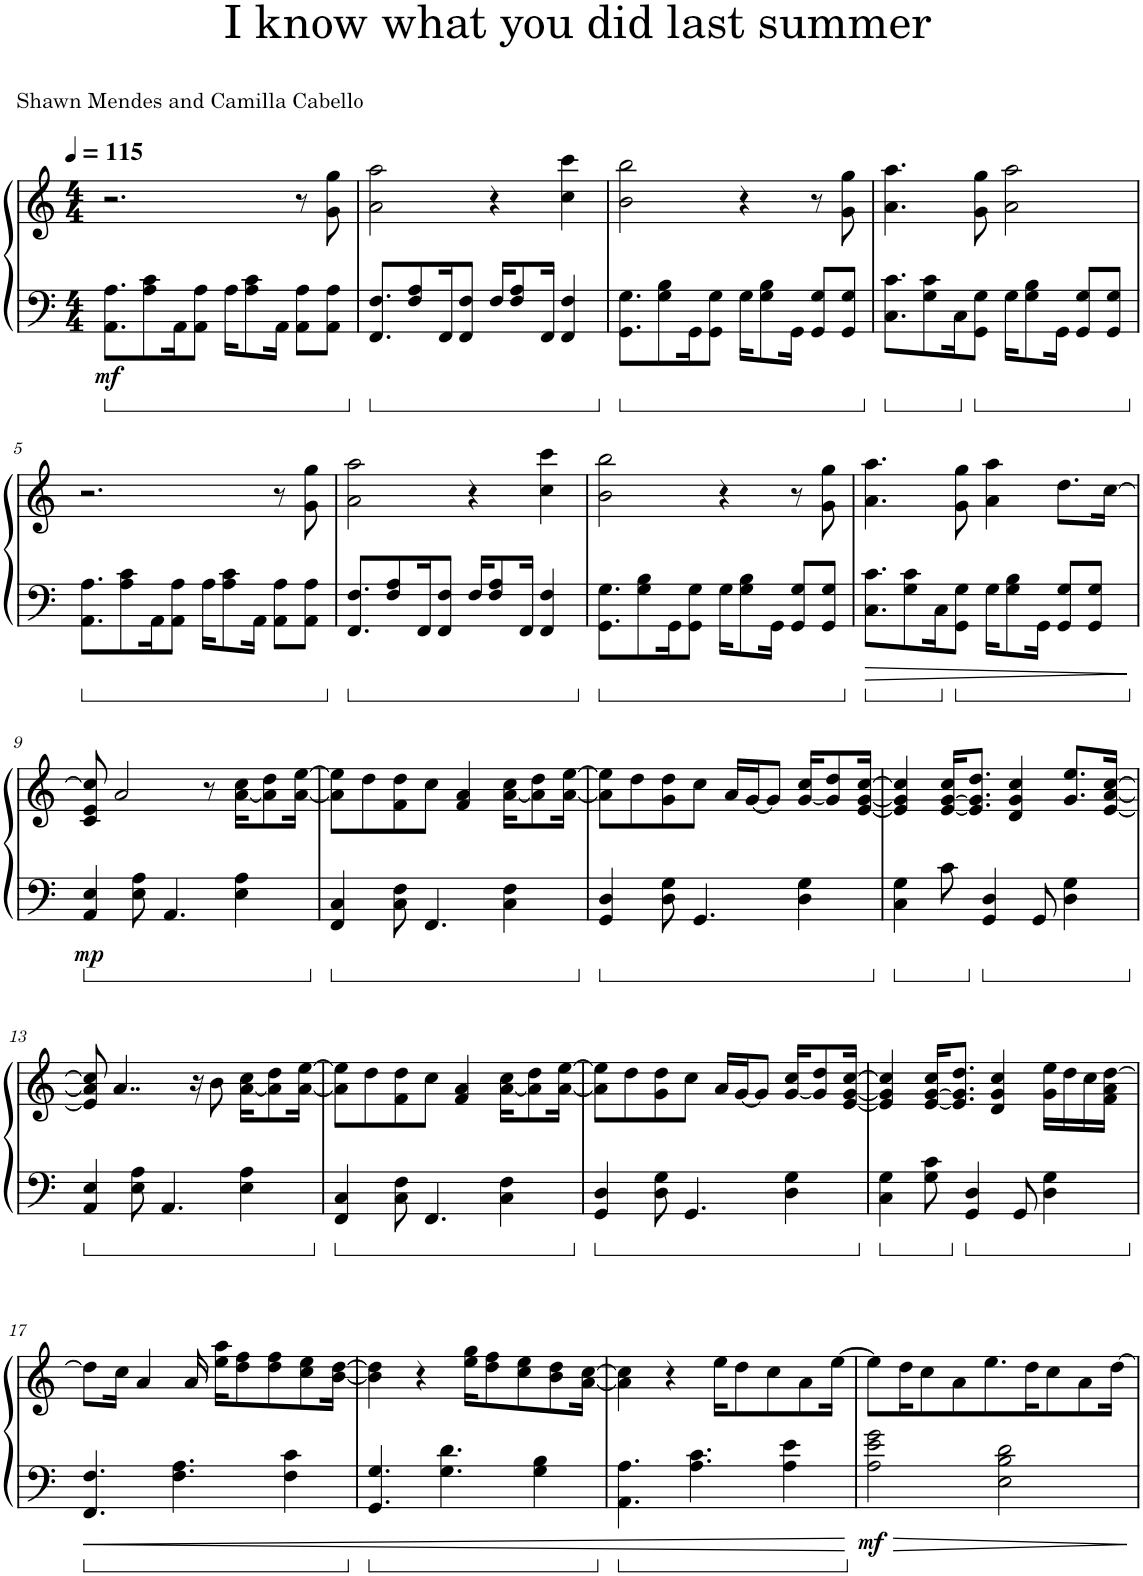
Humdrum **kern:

**kern	**kern	**dynam
*part1	*part1	*part1
*staff2	*staff1	*staff1/2
*I"Piano	*	*
*I'Pno.	*	*
*clefF4	*clefG2	*
*k[]	*k[]	*
*M4/4	*M4/4	*
*MM115	*MM115	*
=1	=1	=1
!	!	!LO:DY:b=2
8.AA\ 8.A\L	2.r	mf
8A\ 8c\	.	.
16AA\K	.	.
8AA\ 8A\J	.	.
16A\KL	.	.
8A\ 8c\	.	.
16AA\Jk	.	.
8AA\ 8A\L	8r	.
8AA\ 8A\J	8g\ 8gg\	.
=2	=2	=2
8.FF/ 8.F/L	2a\ 2aa\	.
8F/ 8A/	.	.
16FF/K	.	.
8FF/ 8F/J	.	.
16F/KL	4r	.
8F/ 8A/	.	.
16FF/Jk	.	.
4FF/ 4F/	4cc\ 4ccc\	.
=3	=3	=3
8.GG\ 8.G\L	2b\ 2bb\	.
8G\ 8B\	.	.
16GG\K	.	.
8GG\ 8G\J	.	.
16G\KL	4r	.
8G\ 8B\	.	.
16GG\Jk	.	.
8GG/ 8G/L	8r	.
8GG/ 8G/J	8g\ 8gg\	.
=4	=4	=4
8.C\ 8.c\L	4.a\ 4.aa\	.
8G\ 8c\	.	.
16C\K	.	.
8GG\ 8G\J	8g\ 8gg\	.
16G\KL	2a\ 2aa\	.
8G\ 8B\	.	.
16GG\Jk	.	.
8GG/ 8G/L	.	.
8GG/ 8G/J	.	.
!!LO:LB:g=z
=5	=5	=5
8.AA\ 8.A\L	2.r	.
8A\ 8c\	.	.
16AA\K	.	.
8AA\ 8A\J	.	.
16A\KL	.	.
8A\ 8c\	.	.
16AA\Jk	.	.
8AA\ 8A\L	8r	.
8AA\ 8A\J	8g\ 8gg\	.
=6	=6	=6
8.FF/ 8.F/L	2a\ 2aa\	.
8F/ 8A/	.	.
16FF/K	.	.
8FF/ 8F/J	.	.
16F/KL	4r	.
8F/ 8A/	.	.
16FF/Jk	.	.
4FF/ 4F/	4cc\ 4ccc\	.
=7	=7	=7
8.GG\ 8.G\L	2b\ 2bb\	.
8G\ 8B\	.	.
16GG\K	.	.
8GG\ 8G\J	.	.
16G\KL	4r	.
8G\ 8B\	.	.
16GG\Jk	.	.
8GG/ 8G/L	8r	.
8GG/ 8G/J	8g\ 8gg\	.
=8	=8	=8
8.C\ 8.c\L	4.a\ 4.aa\	.
8G\ 8c\	.	.
16C\K	.	.
8GG\ 8G\J	8g\ 8gg\	.
16G\KL	4a\ 4aa\	.
8G\ 8B\	.	.
16GG\Jk	.	.
8GG/ 8G/L	8.dd\L	.
8GG/ 8G/J	.	.
.	[16cc\Jk	.
!!LO:LB:g=z
=9	=9	=9
!	!	!LO:DY:b=2
4AA/ 4E/	8c/ 8e/ 8cc/]	mp
.	2a/	.
8E\ 8A\	.	.
4.AA/	.	.
.	8r	.
4E\ 4A\	[16a\ 16cc\KL	.
.	8a\] 8dd\	.
.	[16a\ [16ee\Jk	.
=10	=10	=10
4FF/ 4C/	8a\] 8ee\]L	.
.	8dd\	.
8C\ 8F\	8f\ 8dd\	.
4.FF/	8cc\J	.
.	4f/ 4a/	.
4C\ 4F\	[16a\ 16cc\KL	.
.	8a\] 8dd\	.
.	[16a\ [16ee\Jk	.
=11	=11	=11
4GG/ 4D/	8a\] 8ee\]L	.
.	8dd\	.
8D\ 8G\	8g\ 8dd\	.
4.GG/	8cc\J	.
.	16a/LL	.
.	[16g/J	.
.	8g/J]	.
4D\ 4G\	[16g/ 16cc/KL	.
.	8g/] 8dd/	.
.	[16e/ [16g/ [16cc/Jk	.
=12	=12	=12
4C\ 4G\	4e/] 4g/] 4cc/]	.
8c\	[16e/ [16g/ 16cc/KL	.
.	8.e/] 8.g/] 8.dd/J	.
4GG/ 4D/	.	.
.	4d/ 4g/ 4cc/	.
8GG/	.	.
4D\ 4G\	8.g/ 8.ee/L	.
.	[16e/ [16a/ [16cc/Jk	.
!!LO:LB:g=z
=13	=13	=13
4AA/ 4E/	8e/] 8a/] 8cc/]	.
.	4..a/	.
8E\ 8A\	.	.
4.AA/	.	.
.	16r	.
.	8b\	.
4E\ 4A\	[16a\ 16cc\KL	.
.	8a\] 8dd\	.
.	[16a\ [16ee\Jk	.
=14	=14	=14
4FF/ 4C/	8a\] 8ee\]L	.
.	8dd\	.
8C\ 8F\	8f\ 8dd\	.
4.FF/	8cc\J	.
.	4f/ 4a/	.
4C\ 4F\	[16a\ 16cc\KL	.
.	8a\] 8dd\	.
.	[16a\ [16ee\Jk	.
=15	=15	=15
4GG/ 4D/	8a\] 8ee\]L	.
.	8dd\	.
8D\ 8G\	8g\ 8dd\	.
4.GG/	8cc\J	.
.	16a/LL	.
.	[16g/J	.
.	8g/J]	.
4D\ 4G\	[16g/ 16cc/KL	.
.	8g/] 8dd/	.
.	[16e/ [16g/ [16cc/Jk	.
=16	=16	=16
4C\ 4G\	4e/] 4g/] 4cc/]	.
8G\ 8c\	[16e/ [16g/ 16cc/KL	.
.	8.e/] 8.g/] 8.dd/J	.
4GG/ 4D/	.	.
.	4d/ 4g/ 4cc/	.
8GG/	.	.
4D\ 4G\	16g\ 16ee\LL	.
.	16dd\	.
.	16cc\	.
.	16f\ 16a\ [16dd\JJ	.
!!LO:LB:g=z
=17	=17	=17
4.FF/ 4.F/	8dd\L]	.
.	16cc\Jk	.
.	4a/	.
4.F\ 4.A\	.	.
.	16a/	.
.	16ee\ 16aa\KL	.
.	8dd\ 8ff\	.
.	8dd\ 8ff\	.
4F\ 4c\	.	.
.	8cc\ 8ee\	.
.	[16b\ [16dd\Jk	.
=18	=18	=18
4.GG/ 4.G/	4b\] 4dd\]	.
.	4r	.
4.G\ 4.d\	.	.
.	16ee\ 16gg\KL	.
.	8dd\ 8ff\	.
.	8cc\ 8ee\	.
4G\ 4B\	.	.
.	8b\ 8dd\	.
.	[16a\ [16cc\Jk	.
=19	=19	=19
4.AA\ 4.A\	4a\] 4cc\]	.
.	4r	.
4.A\ 4.c\	.	.
.	16ee\KL	.
.	8dd\	.
.	8cc\	.
4A\ 4e\	.	.
.	8a\	.
.	[16ee\Jk	.
=20	=20	=20
!	!	!LO:DY:b=2
2A\ 2e\ 2g\	8ee\L]	mf
.	16dd\K	.
.	8cc\	.
.	8a\	.
.	8.ee\	.
2E\ 2B\ 2d\	.	.
.	16dd\K	.
.	8cc\	.
.	8a\	.
.	[16dd\Jk	.
=	=	=
*-	*-	*-
